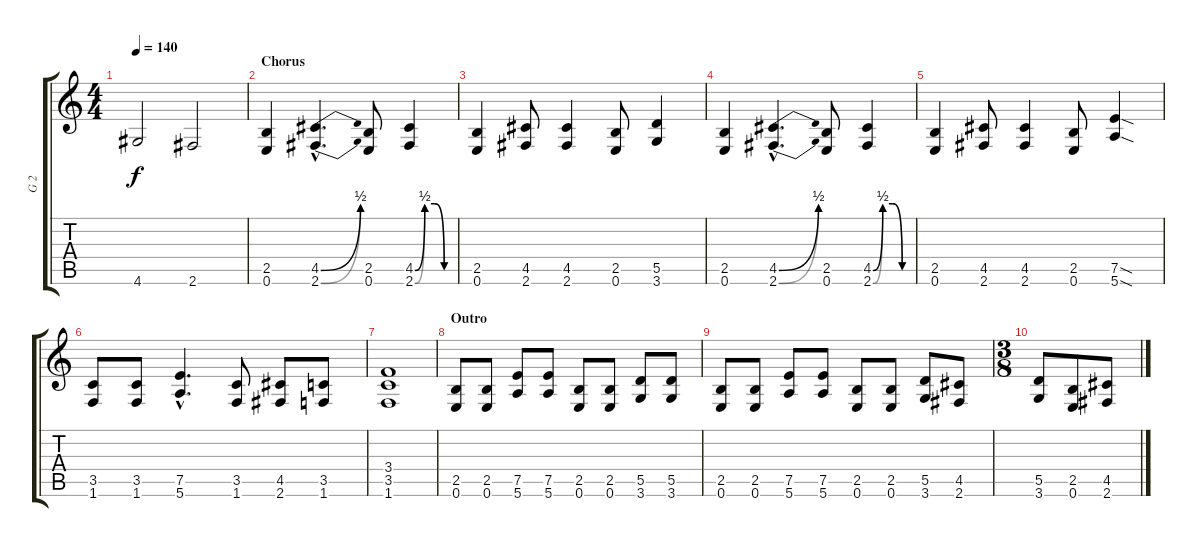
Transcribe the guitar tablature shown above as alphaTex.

\track ("G 2" "G 2") {instrument distortionguitar}
\staff {score tabs}
\tuning (E4 B3 G3 D3 A2 E2) {hide}
\ts (4 4)
\tempo 140
\clef g2
\ks c
4.6.2{dy f} 2.6.2 |
\section ("" "Chorus")
(2.5 0.6).4 (4.5{be (bend 0 0 60 2) hac} 2.6{be (bend 0 0 60 2) hac}).4{d} (2.5 0.6).8 (4.5{be (custom 0 0 15 2 30 2 45 0 60 0)} 2.6{be (custom 0 0 15 2 30 2 45 0 60 0)}).4 |
(2.5 0.6).4 (4.5 2.6).8 (4.5 2.6).4 (2.5 0.6).8 (5.5 3.6).4 |
(2.5 0.6).4 (4.5{be (bend 0 0 60 2) hac} 2.6{be (bend 0 0 60 2) hac}).4{d} (2.5 0.6).8 (4.5{be (custom 0 0 15 2 30 2 45 0 60 0)} 2.6{be (custom 0 0 15 2 30 2 45 0 60 0)}).4 |
(2.5 0.6).4 (4.5 2.6).8 (4.5 2.6).4 (2.5 0.6).8 (7.5{sod} 5.6{sod}).4 |
(3.5 1.6).8 (3.5 1.6).8 (7.5{hac} 5.6{hac}).4{d} (3.5 1.6).8 (4.5 2.6).8 (3.5 1.6).8 |
(3.4 3.5 1.6).1 |
\section ("" "Outro")
(2.5 0.6).8 (2.5 0.6).8 (7.5 5.6).8 (7.5 5.6).8 (2.5 0.6).8 (2.5 0.6).8 (5.5 3.6).8 (5.5 3.6).8 |
(2.5 0.6).8 (2.5 0.6).8 (7.5 5.6).8 (7.5 5.6).8 (2.5 0.6).8 (2.5 0.6).8 (5.5 3.6).8 (4.5 2.6).8 |
\ts (3 8)
(5.5 3.6).8 (2.5 0.6).8 (4.5 2.6).8
